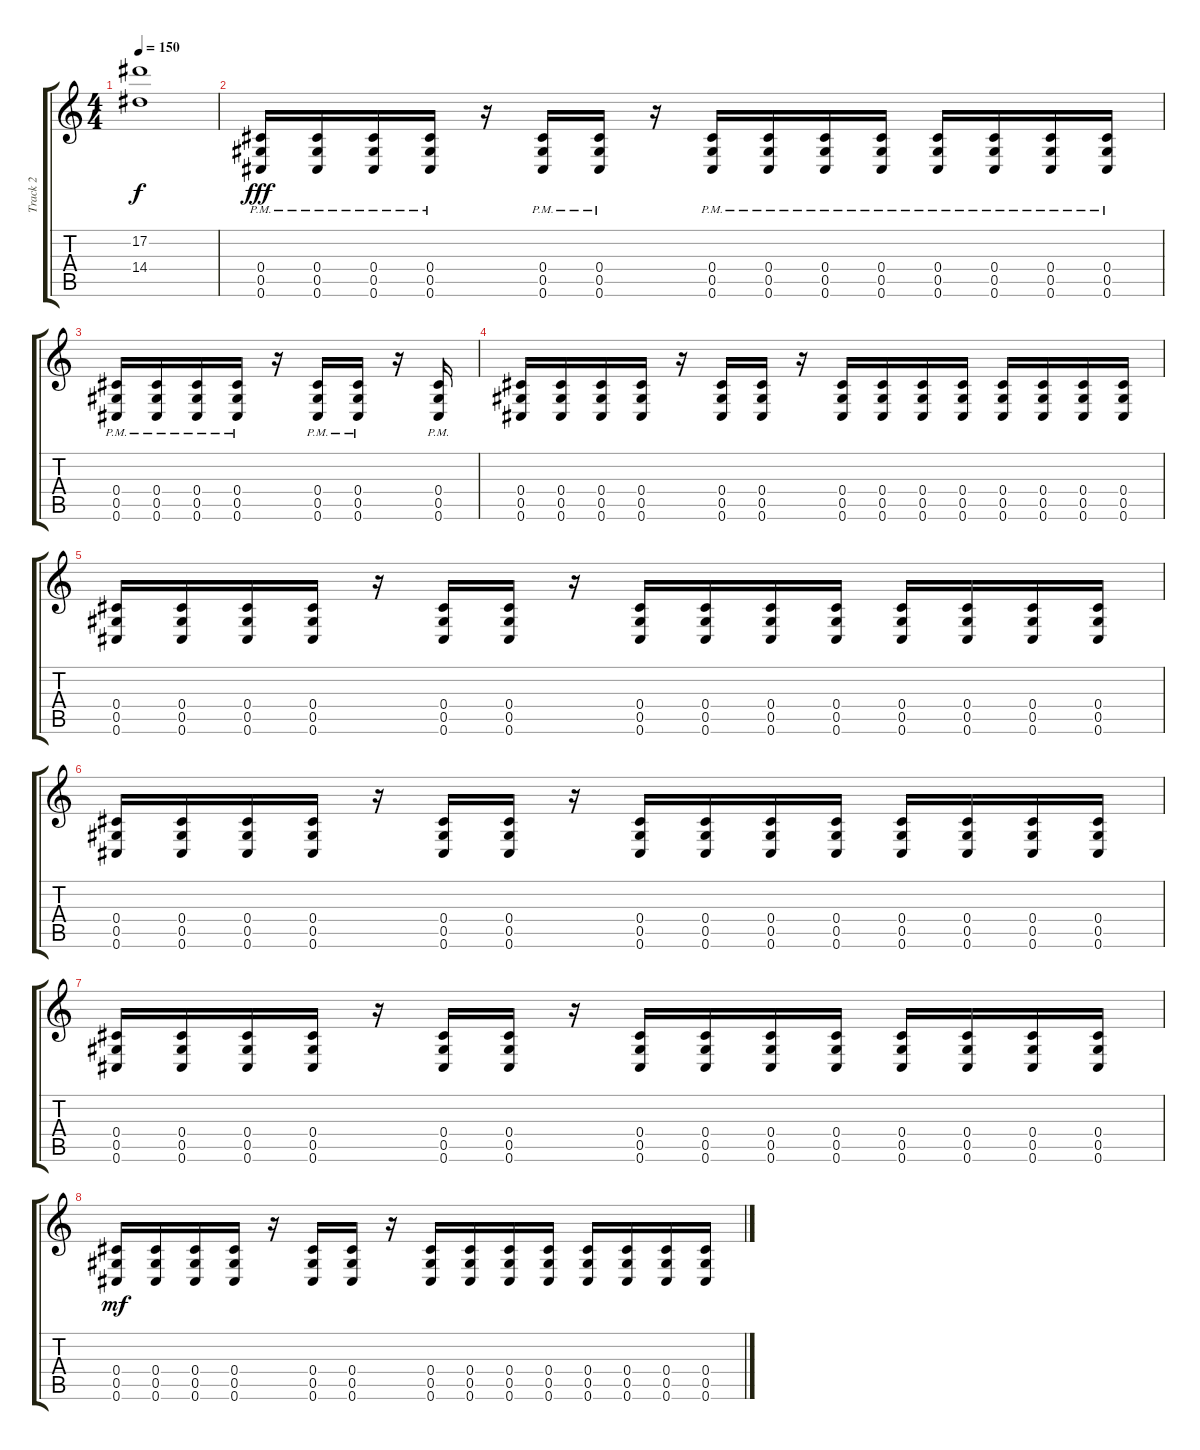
\track ("Track 2" "Track 2") {instrument distortionguitar}
\staff {score tabs}
\tuning (Eb4 Bb3 Gb3 Db3 Ab2 Db2) {hide}
\ts (4 4)
\tempo 150
\clef g2
\ks c
(17.2{t} 14.4{t}).1{dy f} |
(0.4{pm} 0.5{pm} 0.6{pm}).16{dy fff} (0.4{pm} 0.5{pm} 0.6{pm}).16 (0.4{pm} 0.5{pm} 0.6{pm}).16 (0.4{pm} 0.5{pm} 0.6{pm}).16 r.16 (0.4{pm} 0.5{pm} 0.6{pm}).16 (0.4{pm} 0.5{pm} 0.6{pm}).16 r.16 (0.4{pm} 0.5{pm} 0.6{pm}).16 (0.4{pm} 0.5{pm} 0.6{pm}).16 (0.4{pm} 0.5{pm} 0.6{pm}).16 (0.4{pm} 0.5{pm} 0.6{pm}).16 (0.4{pm} 0.5{pm} 0.6{pm}).16 (0.4{pm} 0.5{pm} 0.6{pm}).16 (0.4{pm} 0.5{pm} 0.6{pm}).16 (0.4{pm} 0.5{pm} 0.6{pm}).16 |
(0.4{pm} 0.5{pm} 0.6{pm}).16 (0.4{pm} 0.5{pm} 0.6{pm}).16 (0.4{pm} 0.5{pm} 0.6{pm}).16 (0.4{pm} 0.5{pm} 0.6{pm}).16 r.16 (0.4{pm} 0.5{pm} 0.6{pm}).16 (0.4{pm} 0.5{pm} 0.6{pm}).16 r.16 (0.4{pm} 0.5{pm} 0.6{pm}).16 |
(0.4 0.5 0.6).16 (0.4 0.5 0.6).16 (0.4 0.5 0.6).16 (0.4 0.5 0.6).16 r.16 (0.4 0.5 0.6).16 (0.4 0.5 0.6).16 r.16 (0.4 0.5 0.6).16 (0.4 0.5 0.6).16 (0.4 0.5 0.6).16 (0.4 0.5 0.6).16 (0.4 0.5 0.6).16 (0.4 0.5 0.6).16 (0.4 0.5 0.6).16 (0.4 0.5 0.6).16 |
(0.4 0.5 0.6).16 (0.4 0.5 0.6).16 (0.4 0.5 0.6).16 (0.4 0.5 0.6).16 r.16 (0.4 0.5 0.6).16 (0.4 0.5 0.6).16 r.16 (0.4 0.5 0.6).16 (0.4 0.5 0.6).16 (0.4 0.5 0.6).16 (0.4 0.5 0.6).16 (0.4 0.5 0.6).16 (0.4 0.5 0.6).16 (0.4 0.5 0.6).16 (0.4 0.5 0.6).16 |
(0.4 0.5 0.6).16 (0.4 0.5 0.6).16 (0.4 0.5 0.6).16 (0.4 0.5 0.6).16 r.16 (0.4 0.5 0.6).16 (0.4 0.5 0.6).16 r.16 (0.4 0.5 0.6).16 (0.4 0.5 0.6).16 (0.4 0.5 0.6).16 (0.4 0.5 0.6).16 (0.4 0.5 0.6).16 (0.4 0.5 0.6).16 (0.4 0.5 0.6).16 (0.4 0.5 0.6).16 |
(0.4 0.5 0.6).16 (0.4 0.5 0.6).16 (0.4 0.5 0.6).16 (0.4 0.5 0.6).16 r.16 (0.4 0.5 0.6).16 (0.4 0.5 0.6).16 r.16 (0.4 0.5 0.6).16 (0.4 0.5 0.6).16 (0.4 0.5 0.6).16 (0.4 0.5 0.6).16 (0.4 0.5 0.6).16 (0.4 0.5 0.6).16 (0.4 0.5 0.6).16 (0.4 0.5 0.6).16 |
(0.4 0.5 0.6).16{dy mf} (0.4 0.5 0.6).16 (0.4 0.5 0.6).16 (0.4 0.5 0.6).16 r.16 (0.4 0.5 0.6).16 (0.4 0.5 0.6).16 r.16 (0.4 0.5 0.6).16 (0.4 0.5 0.6).16 (0.4 0.5 0.6).16 (0.4 0.5 0.6).16 (0.4 0.5 0.6).16 (0.4 0.5 0.6).16 (0.4 0.5 0.6).16 (0.4 0.5 0.6).16
